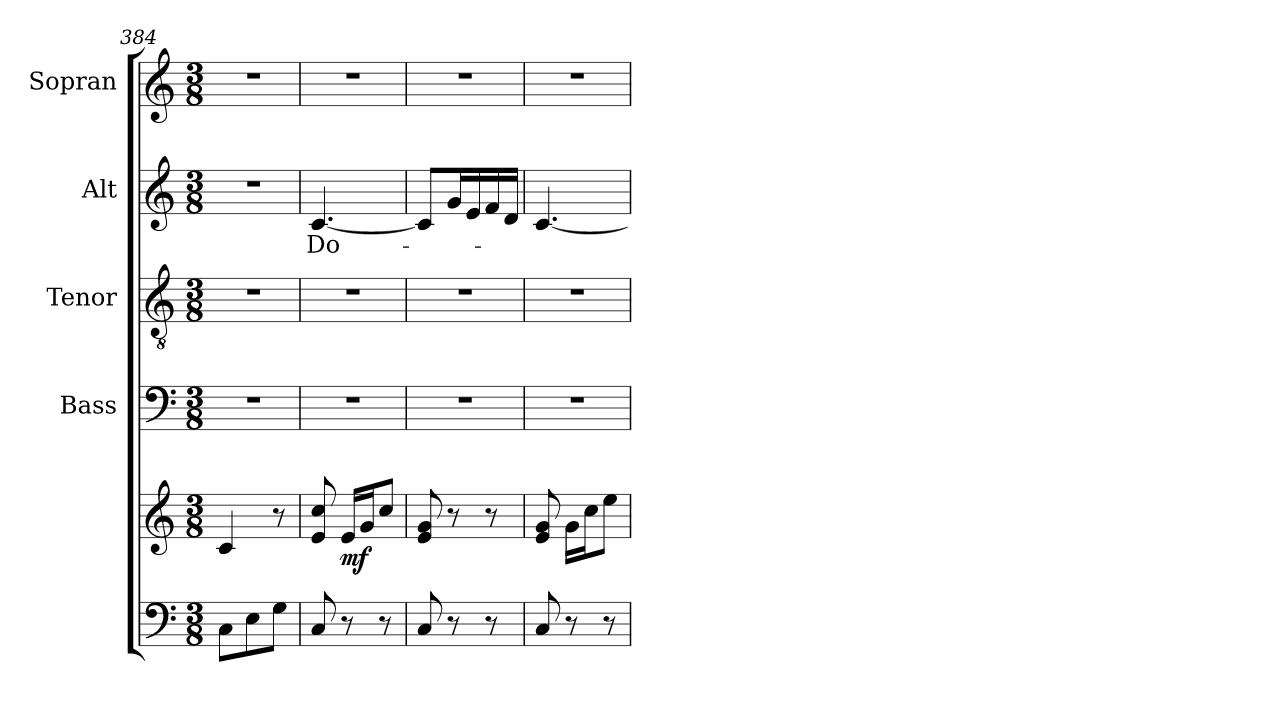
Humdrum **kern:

**kern	**kern	**dynam	**kern	**kern	**kern	**text	**kern
*part5	*part5	*part5	*part4	*part3	*part2	*part2	*part1
*staff6	*staff5	*staff5/6	*staff4	*staff3	*staff2	*staff2	*staff1
*	*	*	*I"Bass	*I"Tenor	*I"Alt	*	*I"Sopran
*	*	*	*I'B.	*I'T.	*I'A.	*	*I'S.
*clefF4	*clefG2	*	*clefF4	*clefGv2	*clefG2	*	*clefG2
*k[]	*k[]	*	*k[]	*k[]	*k[]	*	*k[]
*C:	*C:	*	*C:	*C:	*C:	*	*C:
*M3/8	*M3/8	*	*M3/8	*M3/8	*M3/8	*	*M3/8
=384	=384	=384	=384	=384	=384	=384	=384
8C\L	4c/	.	4.r	4.r	4.r	.	4.r
8E\	.	.	.	.	.	.	.
8G\J	8r	.	.	.	.	.	.
=385	=385	=385	=385	=385	=385	=385	=385
!	!	!	!	!	!	!LO:LY:b	!
8C/	8e/ 8cc/	.	4.r	4.r	[4.c/	Do-	4.r
!	!	!LO:DY:b	!	!	!	!	!
8r	16e/LL	mf	.	.	.	.	.
.	16g/J	.	.	.	.	.	.
8r	8cc/J	.	.	.	.	.	.
=386	=386	=386	=386	=386	=386	=386	=386
8C/	8e/ 8g/	.	4.r	4.r	8c/L]	.	4.r
8r	8r	.	.	.	16g/L	.	.
.	.	.	.	.	16e/	.	.
8r	8r	.	.	.	16f/	.	.
.	.	.	.	.	16d/JJ	.	.
!!LO:PB:g=z
=387	=387	=387	=387	=387	=387	=387	=387
8C/	8e/ 8g/	.	4.r	4.r	[4.c/	.	4.r
8r	16g\LL	.	.	.	.	.	.
.	16cc\J	.	.	.	.	.	.
8r	8ee\J	.	.	.	.	.	.
=	=	=	=	=	=	=	=
*-	*-	*-	*-	*-	*-	*-	*-
